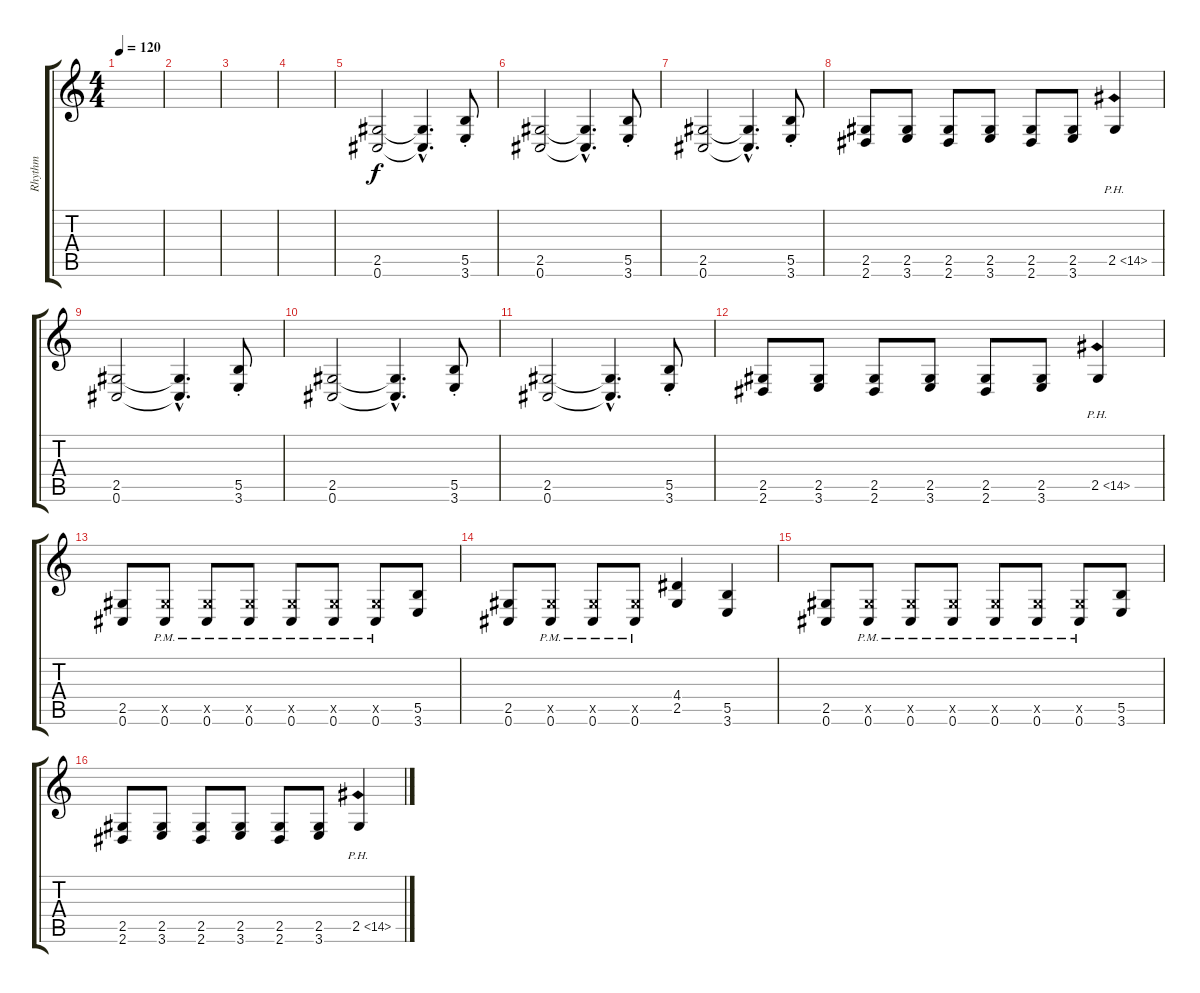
\track ("Rhythm" "Rhythm") {instrument distortionguitar}
\staff {score tabs}
\tuning (Db4 Ab3 E3 B2 Gb2 Db2) {hide}
\ts (4 4)
\tempo 120
\clef g2
\ks c
|
|
|
|
(2.5 0.6).2 (2.5{hac t} 0.6{hac t}).4{d} (5.5{st} 3.6{st}).8 |
(2.5 0.6).2 (2.5{hac t} 0.6{hac t}).4{d} (5.5{st} 3.6{st}).8 |
(2.5 0.6).2 (2.5{hac t} 0.6{hac t}).4{d} (5.5{st} 3.6{st}).8 |
(2.5 2.6).8 (2.5 3.6).8 (2.5 2.6).8 (2.5 3.6).8 (2.5 2.6).8 (2.5 3.6).8 2.5{ph 12}.4 |
(2.5 0.6).2 (2.5{hac t} 0.6{hac t}).4{d} (5.5{st} 3.6{st}).8 |
(2.5 0.6).2 (2.5{hac t} 0.6{hac t}).4{d} (5.5{st} 3.6{st}).8 |
(2.5 0.6).2 (2.5{hac t} 0.6{hac t}).4{d} (5.5{st} 3.6{st}).8 |
(2.5 2.6).8 (2.5 3.6).8 (2.5 2.6).8 (2.5 3.6).8 (2.5 2.6).8 (2.5 3.6).8 2.5{ph 12}.4 |
(2.5 0.6).8 (2.5{x} 0.6{pm}).8 (2.5{x} 0.6{pm}).8 (2.5{x} 0.6{pm}).8 (2.5{x} 0.6{pm}).8 (2.5{x} 0.6{pm}).8 (2.5{x} 0.6{pm}).8 (5.5 3.6).8 |
(2.5 0.6).8 (2.5{x} 0.6{pm}).8 (2.5{x} 0.6{pm}).8 (2.5{x} 0.6{pm}).8 (4.4 2.5).4 (5.5 3.6).4 |
(2.5 0.6).8 (2.5{x} 0.6{pm}).8 (2.5{x} 0.6{pm}).8 (2.5{x} 0.6{pm}).8 (2.5{x} 0.6{pm}).8 (2.5{x} 0.6{pm}).8 (2.5{x} 0.6{pm}).8 (5.5 3.6).8 |
(2.5 2.6).8 (2.5 3.6).8 (2.5 2.6).8 (2.5 3.6).8 (2.5 2.6).8 (2.5 3.6).8 2.5{ph 12}.4
